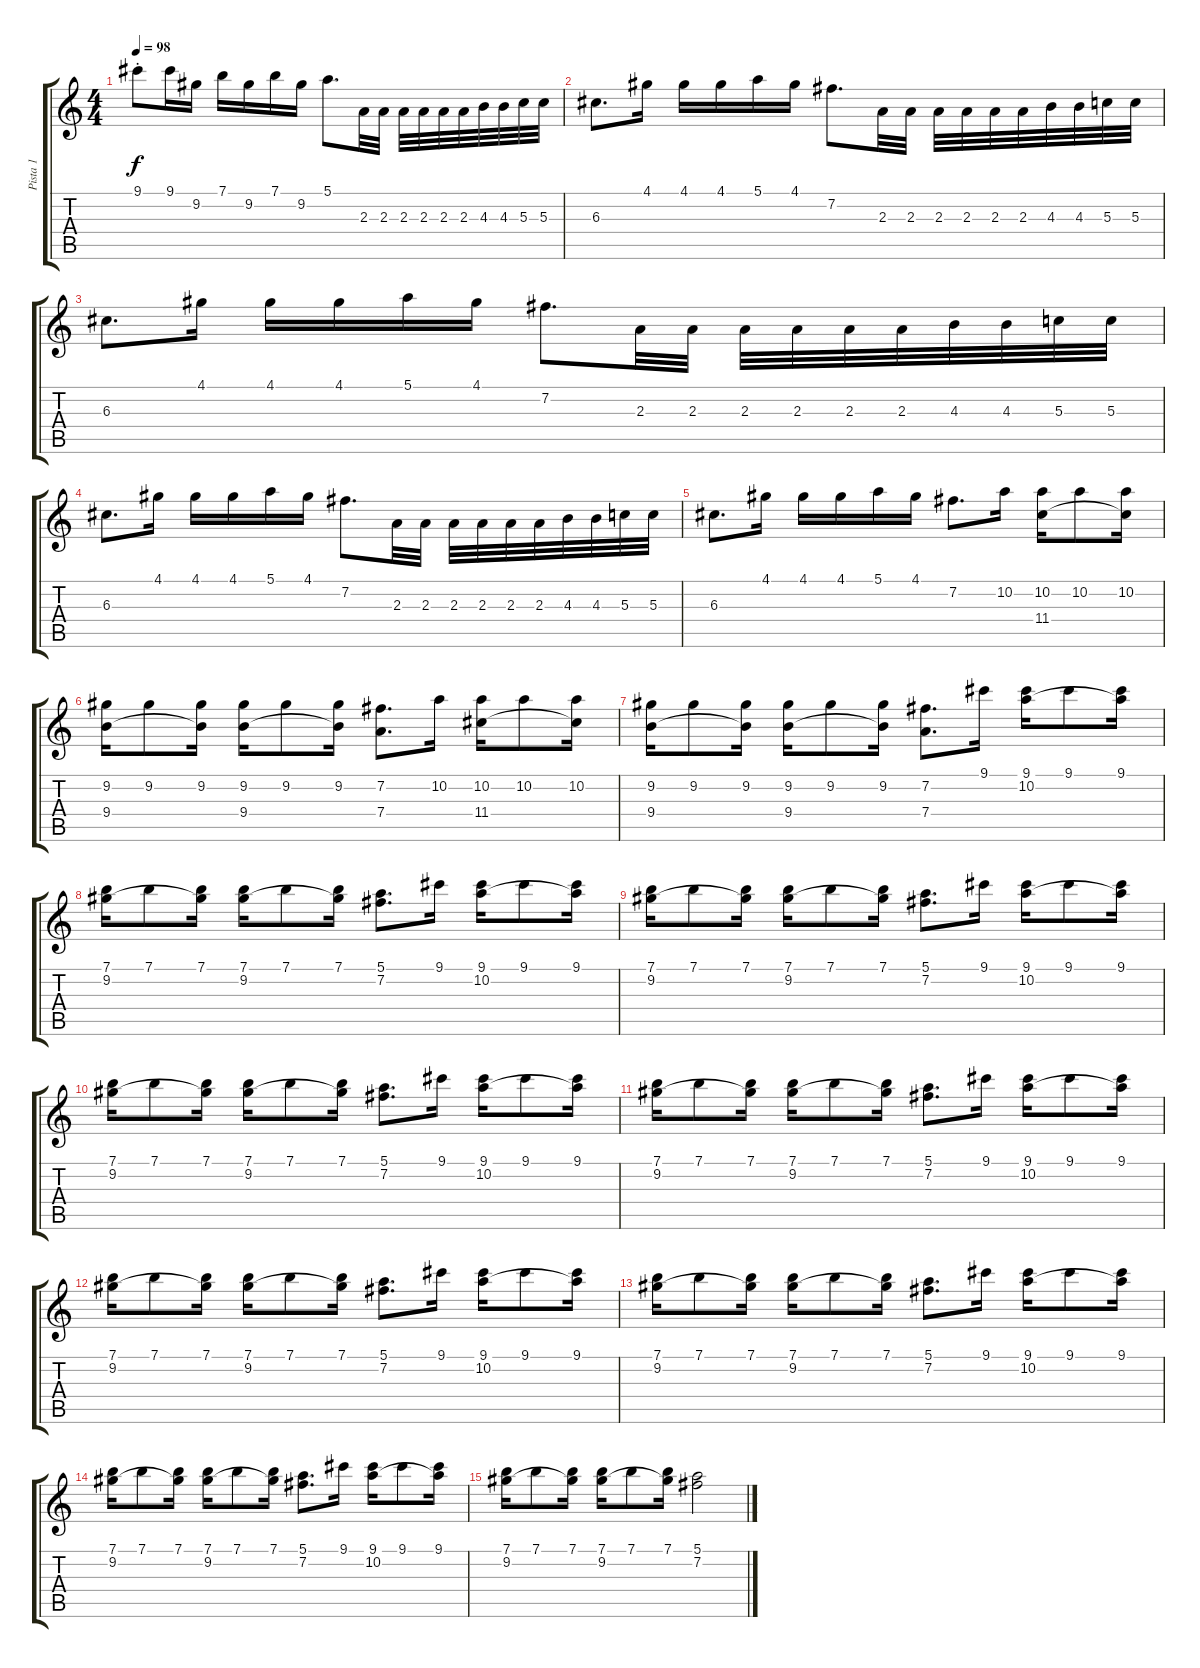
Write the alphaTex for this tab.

\track ("Pista 1" "Pista 1") {instrument electricguitarclean}
\staff {score tabs}
\tuning (E4 B3 G3 D3 A2 E2) {hide}
\ts (4 4)
\tempo 98
\clef g2
\ks c
9.1{st}.8{dy f} 9.1.16 9.2.16 7.1.16 9.2.16 7.1.16 9.2.16 5.1.8{d} 2.3.32 2.3.32 2.3.32 2.3.32 2.3.32 2.3.32 4.3.32 4.3.32 5.3.32 5.3.32 |
6.3.8{d} 4.1.16 4.1.16 4.1.16 5.1.16 4.1.16 7.2.8{d} 2.3.32 2.3.32 2.3.32 2.3.32 2.3.32 2.3.32 4.3.32 4.3.32 5.3.32 5.3.32 |
6.3.8{d} 4.1.16 4.1.16 4.1.16 5.1.16 4.1.16 7.2.8{d} 2.3.32 2.3.32 2.3.32 2.3.32 2.3.32 2.3.32 4.3.32 4.3.32 5.3.32 5.3.32 |
6.3.8{d} 4.1.16 4.1.16 4.1.16 5.1.16 4.1.16 7.2.8{d} 2.3.32 2.3.32 2.3.32 2.3.32 2.3.32 2.3.32 4.3.32 4.3.32 5.3.32 5.3.32 |
6.3.8{d} 4.1.16 4.1.16 4.1.16 5.1.16 4.1.16 7.2.8{d} 10.2.16 (10.2 11.4).16 10.2.8 (10.2 11.4{t}).16 |
(9.2 9.4).16 9.2.8 (9.2 9.4{t}).16 (9.2 9.4).16 9.2.8 (9.2 9.4{t}).16 (7.2 7.4).8{d} 10.2.16 (10.2 11.4).16 10.2.8 (10.2 11.4{t}).16 |
(9.2 9.4).16 9.2.8 (9.2 9.4{t}).16 (9.2 9.4).16 9.2.8 (9.2 9.4{t}).16 (7.2 7.4).8{d} 9.1.16 (9.1 10.2).16 9.1.8 (9.1 10.2{t}).16 |
(7.1 9.2).16 7.1.8 (7.1 9.2{t}).16 (7.1 9.2).16 7.1.8 (7.1 9.2{t}).16 (5.1 7.2).8{d} 9.1.16 (9.1 10.2).16 9.1.8 (9.1 10.2{t}).16 |
(7.1 9.2).16 7.1.8 (7.1 9.2{t}).16 (7.1 9.2).16 7.1.8 (7.1 9.2{t}).16 (5.1 7.2).8{d} 9.1.16 (9.1 10.2).16 9.1.8 (9.1 10.2{t}).16 |
(7.1 9.2).16 7.1.8 (7.1 9.2{t}).16 (7.1 9.2).16 7.1.8 (7.1 9.2{t}).16 (5.1 7.2).8{d} 9.1.16 (9.1 10.2).16 9.1.8 (9.1 10.2{t}).16 |
(7.1 9.2).16 7.1.8 (7.1 9.2{t}).16 (7.1 9.2).16 7.1.8 (7.1 9.2{t}).16 (5.1 7.2).8{d} 9.1.16 (9.1 10.2).16 9.1.8 (9.1 10.2{t}).16 |
(7.1 9.2).16 7.1.8 (7.1 9.2{t}).16 (7.1 9.2).16 7.1.8 (7.1 9.2{t}).16 (5.1 7.2).8{d} 9.1.16 (9.1 10.2).16 9.1.8 (9.1 10.2{t}).16 |
(7.1 9.2).16 7.1.8 (7.1 9.2{t}).16 (7.1 9.2).16 7.1.8 (7.1 9.2{t}).16 (5.1 7.2).8{d} 9.1.16 (9.1 10.2).16 9.1.8 (9.1 10.2{t}).16 |
(7.1 9.2).16 7.1.8 (7.1 9.2{t}).16 (7.1 9.2).16 7.1.8 (7.1 9.2{t}).16 (5.1 7.2).8{d} 9.1.16 (9.1 10.2).16 9.1.8 (9.1 10.2{t}).16 |
(7.1 9.2).16 7.1.8 (7.1 9.2{t}).16 (7.1 9.2).16 7.1.8 (7.1 9.2{t}).16 (5.1 7.2).2
